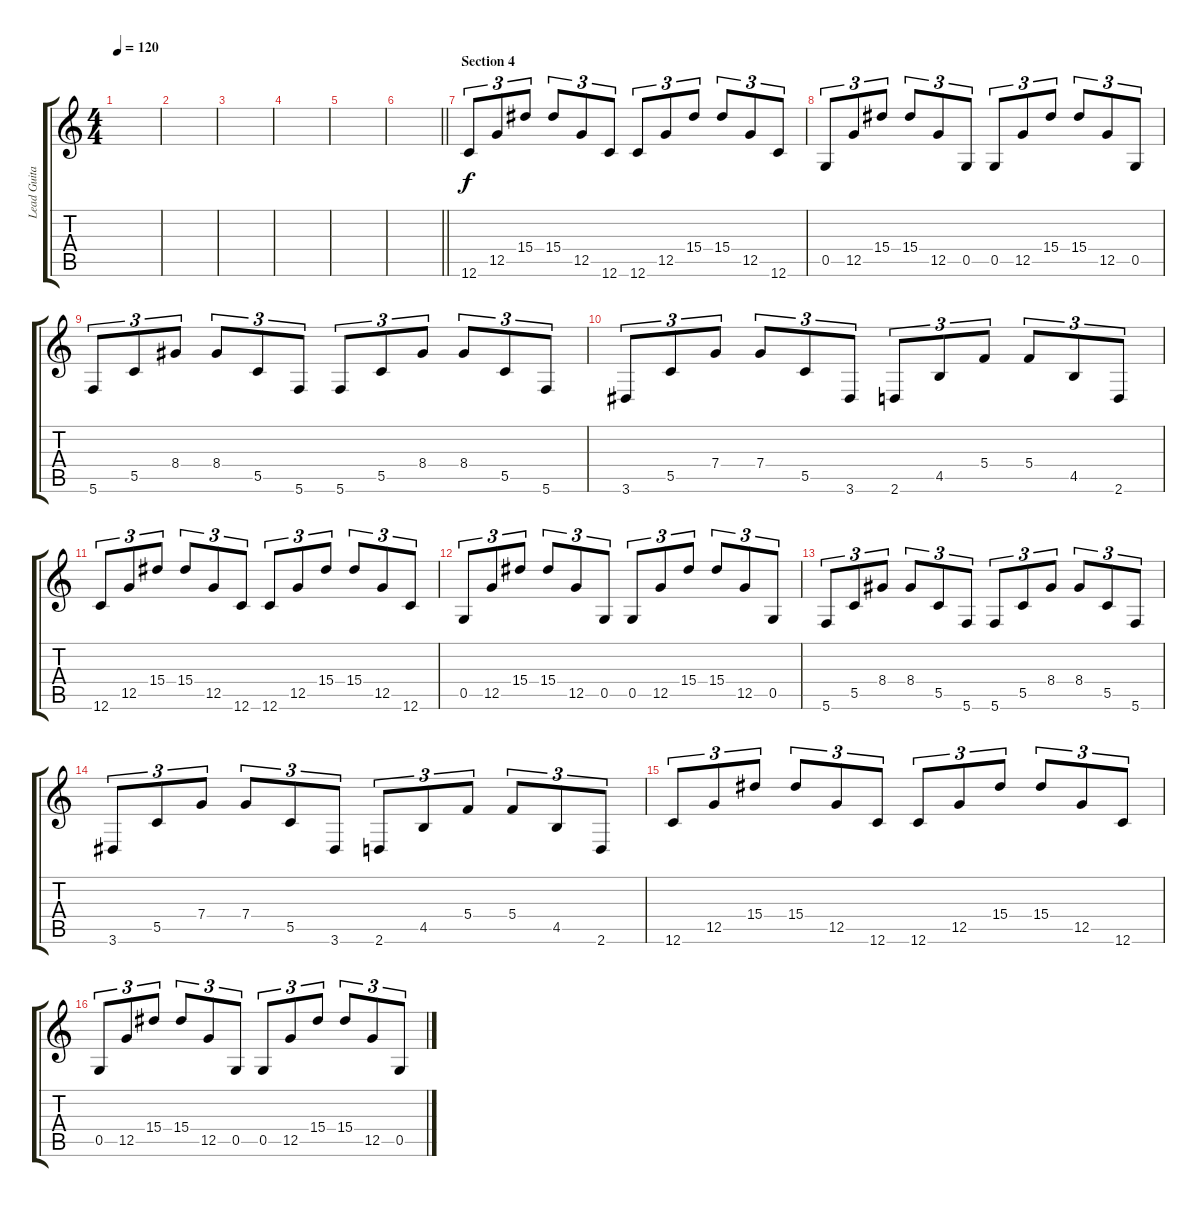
\track ("Lead Guitar 6" "Lead Guita") {instrument overdrivenguitar}
\staff {score tabs}
\tuning (D4 A3 F3 C3 G2 C2) {hide}
\ts (4 4)
\tempo 120
\clef g2
\ks c
|
|
|
|
|
\barLineRight lightlight
|
\section ("" "Section 4")
12.6.8{tu (3 2)} 12.5.8{tu (3 2)} 15.4.8{tu (3 2)} 15.4.8{tu (3 2)} 12.5.8{tu (3 2)} 12.6.8{tu (3 2)} 12.6.8{tu (3 2)} 12.5.8{tu (3 2)} 15.4.8{tu (3 2)} 15.4.8{tu (3 2)} 12.5.8{tu (3 2)} 12.6.8{tu (3 2)} |
0.5.8{tu (3 2)} 12.5.8{tu (3 2)} 15.4.8{tu (3 2)} 15.4.8{tu (3 2)} 12.5.8{tu (3 2)} 0.5.8{tu (3 2)} 0.5.8{tu (3 2)} 12.5.8{tu (3 2)} 15.4.8{tu (3 2)} 15.4.8{tu (3 2)} 12.5.8{tu (3 2)} 0.5.8{tu (3 2)} |
5.6.8{tu (3 2)} 5.5.8{tu (3 2)} 8.4.8{tu (3 2)} 8.4.8{tu (3 2)} 5.5.8{tu (3 2)} 5.6.8{tu (3 2)} 5.6.8{tu (3 2)} 5.5.8{tu (3 2)} 8.4.8{tu (3 2)} 8.4.8{tu (3 2)} 5.5.8{tu (3 2)} 5.6.8{tu (3 2)} |
3.6.8{tu (3 2)} 5.5.8{tu (3 2)} 7.4.8{tu (3 2)} 7.4.8{tu (3 2)} 5.5.8{tu (3 2)} 3.6.8{tu (3 2)} 2.6.8{tu (3 2)} 4.5.8{tu (3 2)} 5.4.8{tu (3 2)} 5.4.8{tu (3 2)} 4.5.8{tu (3 2)} 2.6.8{tu (3 2)} |
12.6.8{tu (3 2)} 12.5.8{tu (3 2)} 15.4.8{tu (3 2)} 15.4.8{tu (3 2)} 12.5.8{tu (3 2)} 12.6.8{tu (3 2)} 12.6.8{tu (3 2)} 12.5.8{tu (3 2)} 15.4.8{tu (3 2)} 15.4.8{tu (3 2)} 12.5.8{tu (3 2)} 12.6.8{tu (3 2)} |
0.5.8{tu (3 2)} 12.5.8{tu (3 2)} 15.4.8{tu (3 2)} 15.4.8{tu (3 2)} 12.5.8{tu (3 2)} 0.5.8{tu (3 2)} 0.5.8{tu (3 2)} 12.5.8{tu (3 2)} 15.4.8{tu (3 2)} 15.4.8{tu (3 2)} 12.5.8{tu (3 2)} 0.5.8{tu (3 2)} |
5.6.8{tu (3 2)} 5.5.8{tu (3 2)} 8.4.8{tu (3 2)} 8.4.8{tu (3 2)} 5.5.8{tu (3 2)} 5.6.8{tu (3 2)} 5.6.8{tu (3 2)} 5.5.8{tu (3 2)} 8.4.8{tu (3 2)} 8.4.8{tu (3 2)} 5.5.8{tu (3 2)} 5.6.8{tu (3 2)} |
3.6.8{tu (3 2)} 5.5.8{tu (3 2)} 7.4.8{tu (3 2)} 7.4.8{tu (3 2)} 5.5.8{tu (3 2)} 3.6.8{tu (3 2)} 2.6.8{tu (3 2)} 4.5.8{tu (3 2)} 5.4.8{tu (3 2)} 5.4.8{tu (3 2)} 4.5.8{tu (3 2)} 2.6.8{tu (3 2)} |
12.6.8{tu (3 2)} 12.5.8{tu (3 2)} 15.4.8{tu (3 2)} 15.4.8{tu (3 2)} 12.5.8{tu (3 2)} 12.6.8{tu (3 2)} 12.6.8{tu (3 2)} 12.5.8{tu (3 2)} 15.4.8{tu (3 2)} 15.4.8{tu (3 2)} 12.5.8{tu (3 2)} 12.6.8{tu (3 2)} |
0.5.8{tu (3 2)} 12.5.8{tu (3 2)} 15.4.8{tu (3 2)} 15.4.8{tu (3 2)} 12.5.8{tu (3 2)} 0.5.8{tu (3 2)} 0.5.8{tu (3 2)} 12.5.8{tu (3 2)} 15.4.8{tu (3 2)} 15.4.8{tu (3 2)} 12.5.8{tu (3 2)} 0.5.8{tu (3 2)}
